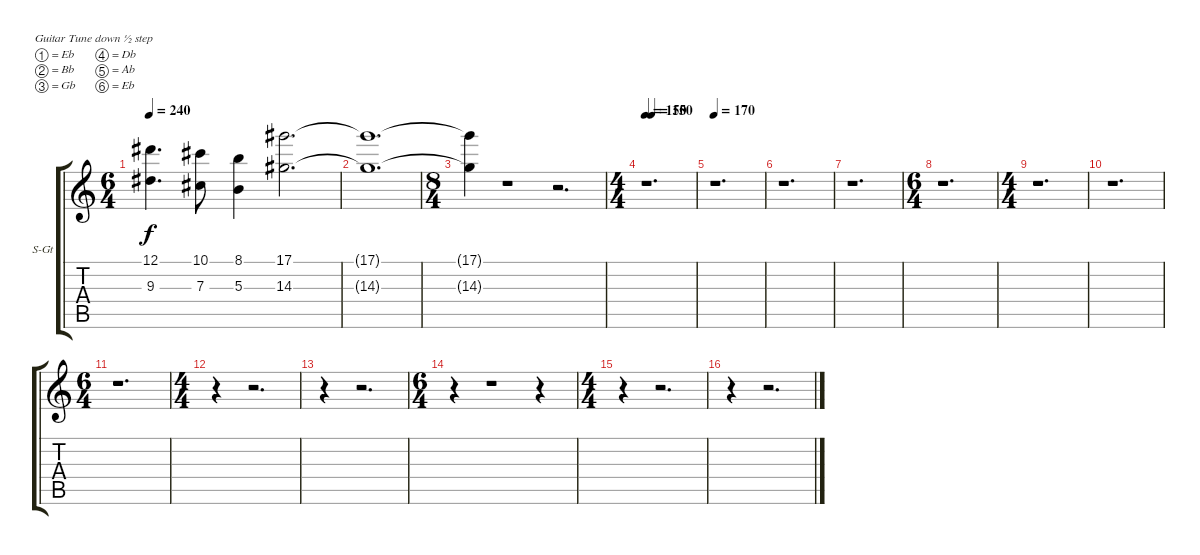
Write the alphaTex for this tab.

\bracketExtendMode groupsimilarinstruments
\firstSystemTrackNameOrientation horizontal
\otherSystemsTrackNameOrientation horizontal
\track ("Дмитрий Иванов" "S-Gt") {instrument stringensemble1}
\staff {score tabs}
\tuning (Eb4 Bb3 Gb3 Db3 Ab2 Eb2)
\displaytranspose 12
\ts (6 4)
\tempo 240
\clef g2
\ks c
(12.1 9.3).4{d dy f} (10.1 7.3).8 (8.1 5.3).4 (17.1 14.3).2{d} |
(17.1{t} 14.3{t}).1{d} |
\ts (8 4)
\beaming (8 4 4 4 4)
(17.1{t} 14.3{t}).4 r.1 r.2{d} |
\ts (4 4)
\beaming (8 2 2 2 2)
\tempo 150
\tempo (150 0.125)
r.1{d} |
\tempo 170
r.1{d} |
r.1{d} |
r.1{d} |
\ts (6 4)
\beaming (8 2 2 2 6)
r.1{d} |
\ts (4 4)
\beaming (8 2 2 2 2)
r.1{d} |
r.1{d} |
\ts (6 4)
\beaming (8 2 2 2 6)
r.1{d} |
\ts (4 4)
\beaming (8 2 2 2 2)
r.4 r.2{d} |
r.4 r.2{d} |
\ts (6 4)
\beaming (8 2 2 2 6)
r.4 r.1 r.4 |
\ts (4 4)
\beaming (8 2 2 2 2)
r.4 r.2{d} |
r.4 r.2{d}
